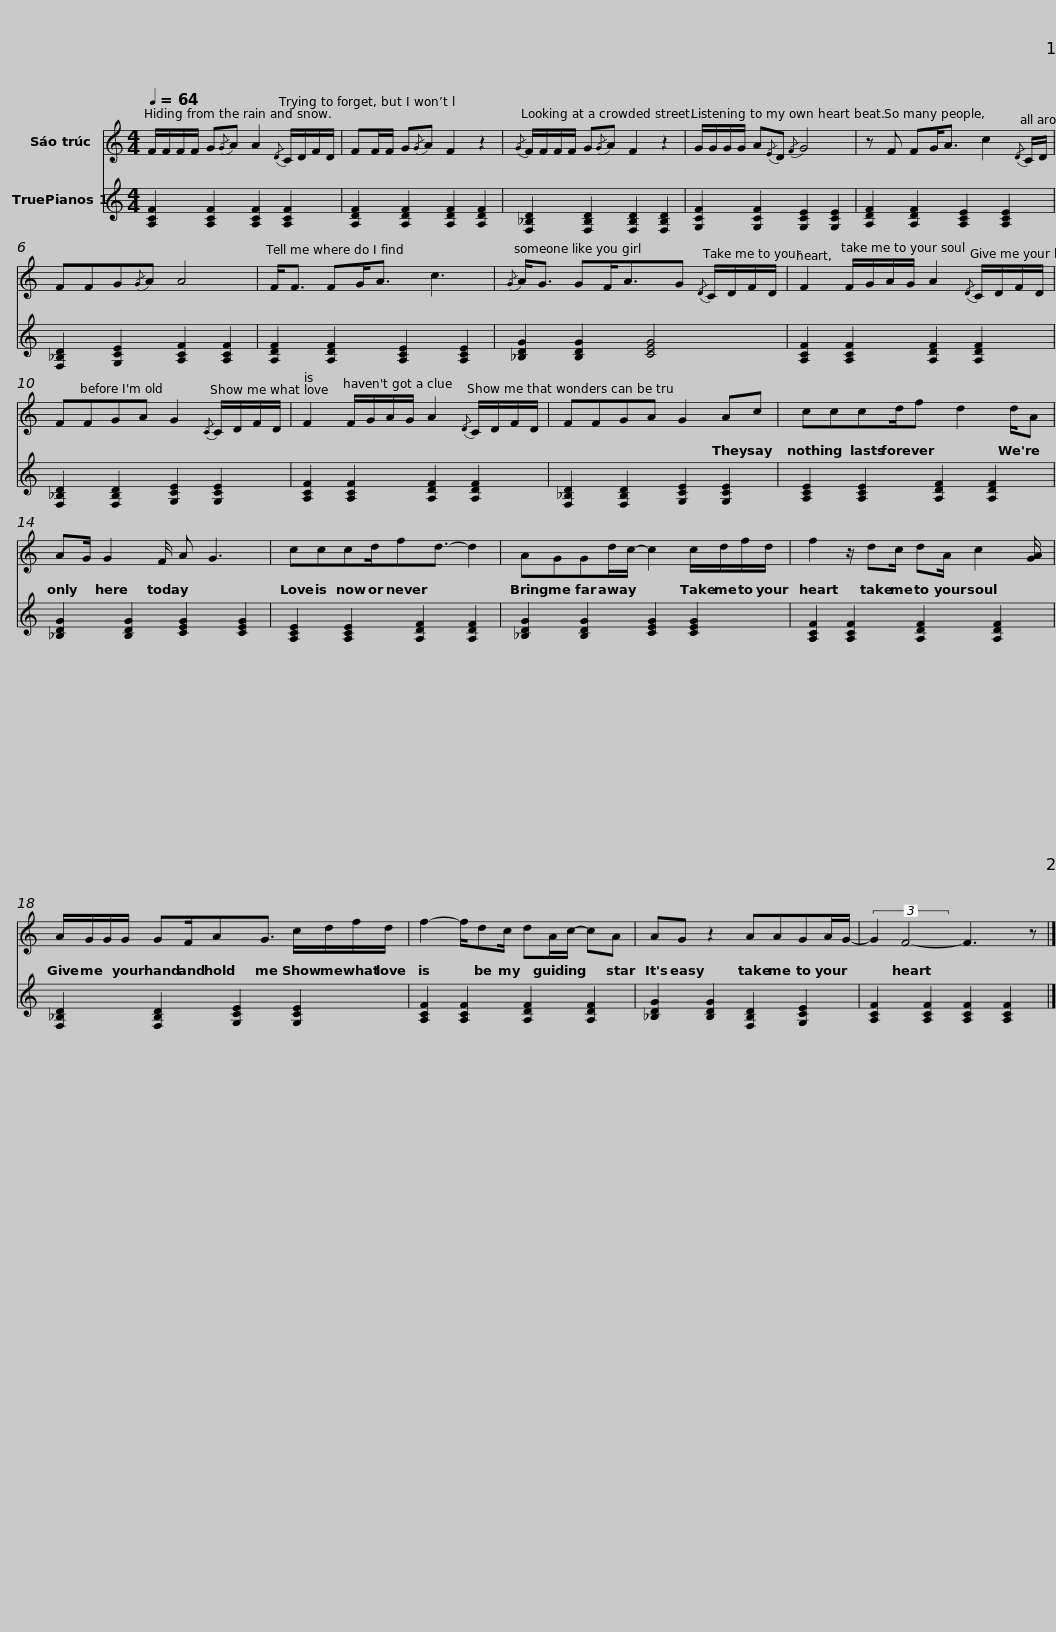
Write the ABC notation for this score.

X:1
%%score 1 2
L:1/8
Q:1/4=64
M:4/4
I:linebreak $
K:C
V:1 treble
V:2 treble
V:1
 F/F/F/F/ G{/G}A A2{/D} C/D/F/D/ | FF/F/ G{/G}A F2 z2 |${/G} F/F/F/F/ G{/G}A F2 z2 | G/G/G/G/ A{/E}D{/F} G4 |$ z F FG<A c2{/D} C/D/ | %5
 FFG{/G}A A4 |$ F<F FG<A c3 |{/G} A<G GF<AG{/D} C/D/F/D/ |$ F2 F/G/A/G/ A2{/D} C/D/F/D/ | FFGA G2{/C} C/D/F/D/ |$ %10
 F2 F/G/A/G/ A2{/D} C/D/F/D/ | FFGA G2 Ac |$ cccd/f d2 d/A | AG/ G2 F/ A G3 |$ cccd/fd3/2- d2 | %15
 AGGd/c/- c2 c/d/f/d/ |$ f2 z/ dc/ dA/ c2 [GA]/ | A/G/G/G/ GF/AG3/2 c/d/f/d/ |$ f2- f/dc/ dA/c/- cA | AG z2 AAGA/G/- |$ %20
 (3:2:2G2 F4- F3 z |] %21
V:2
 [A,CF]2 [A,CF]2 [A,CF]2 [A,CF]2 | [A,DF]2 [A,DF]2 [A,DF]2 [A,DF]2 |$ [F,_B,D]2 [F,B,D]2 [F,B,D]2 [F,B,D]2 | [G,CF]2 [G,CF]2 [G,CE]2 [G,CE]2 |$ [A,DF]2 [A,DF]2 [A,CE]2 [A,CE]2 | %5
 [F,_B,D]2 [G,CE]2 [A,CF]2 [A,CF]2 |$ [A,DF]2 [A,DF]2 [A,CE]2 [A,CE]2 | [_B,DG]2 [B,DG]2 [CEG]4 |$ [A,CF]2 [A,CF]2 [A,DF]2 [A,DF]2 | [F,_B,D]2 [F,B,D]2 [G,CE]2 [G,CE]2 |$ %10
 [A,CF]2 [A,CF]2 [A,DF]2 [A,DF]2 | [F,_B,D]2 [F,B,D]2 [G,CE]2 [G,CE]2 |$ [A,CE]2 [A,CE]2 [A,DF]2 [A,DF]2 | [_B,DG]2 [B,DG]2 [CEG]2 [CEG]2 |$ [A,CE]2 [A,CE]2 [A,DF]2 [A,DF]2 | %15
 [_B,DG]2 [B,DG]2 [CEG]2 [CEG]2 |$ [A,CF]2 [A,CF]2 [A,DF]2 [A,DF]2 | [F,_B,D]2 [F,B,D]2 [G,CE]2 [G,CE]2 |$ [A,CF]2 [A,CF]2 [A,DF]2 [A,DF]2 | [_B,DG]2 [B,DG]2 [F,B,D]2 [G,CE]2 |$ %20
 [A,CF]2 [A,CF]2 [A,CF]2 [A,CF]2 |] %21
